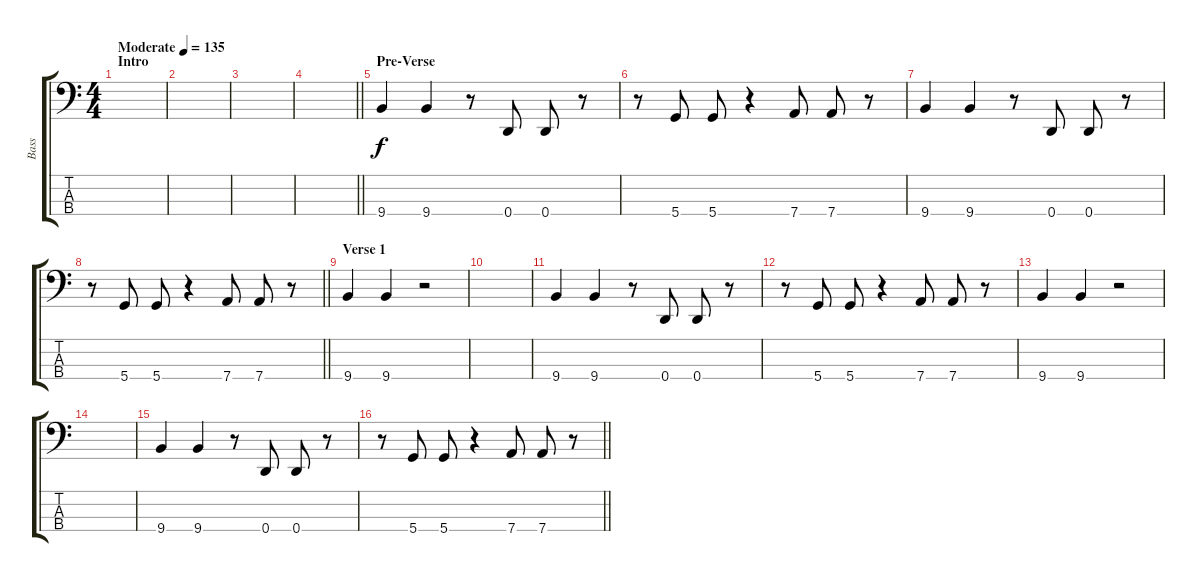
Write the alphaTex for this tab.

\track ("Bass" "Bass") {instrument electricbassfinger}
\staff {score tabs}
\tuning (G2 D2 A1 D1) {hide}
\ts (4 4)
\section ("" "Intro")
\tempo (135 "Moderate")
\clef f4
\ks c
|
|
|
\barLineRight lightlight
|
\section ("" "Pre-Verse")
9.4.4 9.4.4 r.8 0.4.8 0.4.8 r.8 |
r.8 5.4.8 5.4.8 r.4 7.4.8 7.4.8 r.8 |
9.4.4 9.4.4 r.8 0.4.8 0.4.8 r.8 |
\barLineRight lightlight
r.8 5.4.8 5.4.8 r.4 7.4.8 7.4.8 r.8 |
\section ("" "Verse 1")
9.4.4 9.4.4 r.2 |
|
9.4.4 9.4.4 r.8 0.4.8 0.4.8 r.8 |
r.8 5.4.8 5.4.8 r.4 7.4.8 7.4.8 r.8 |
9.4.4 9.4.4 r.2 |
|
9.4.4 9.4.4 r.8 0.4.8 0.4.8 r.8 |
\barLineRight lightlight
r.8 5.4.8 5.4.8 r.4 7.4.8 7.4.8 r.8
